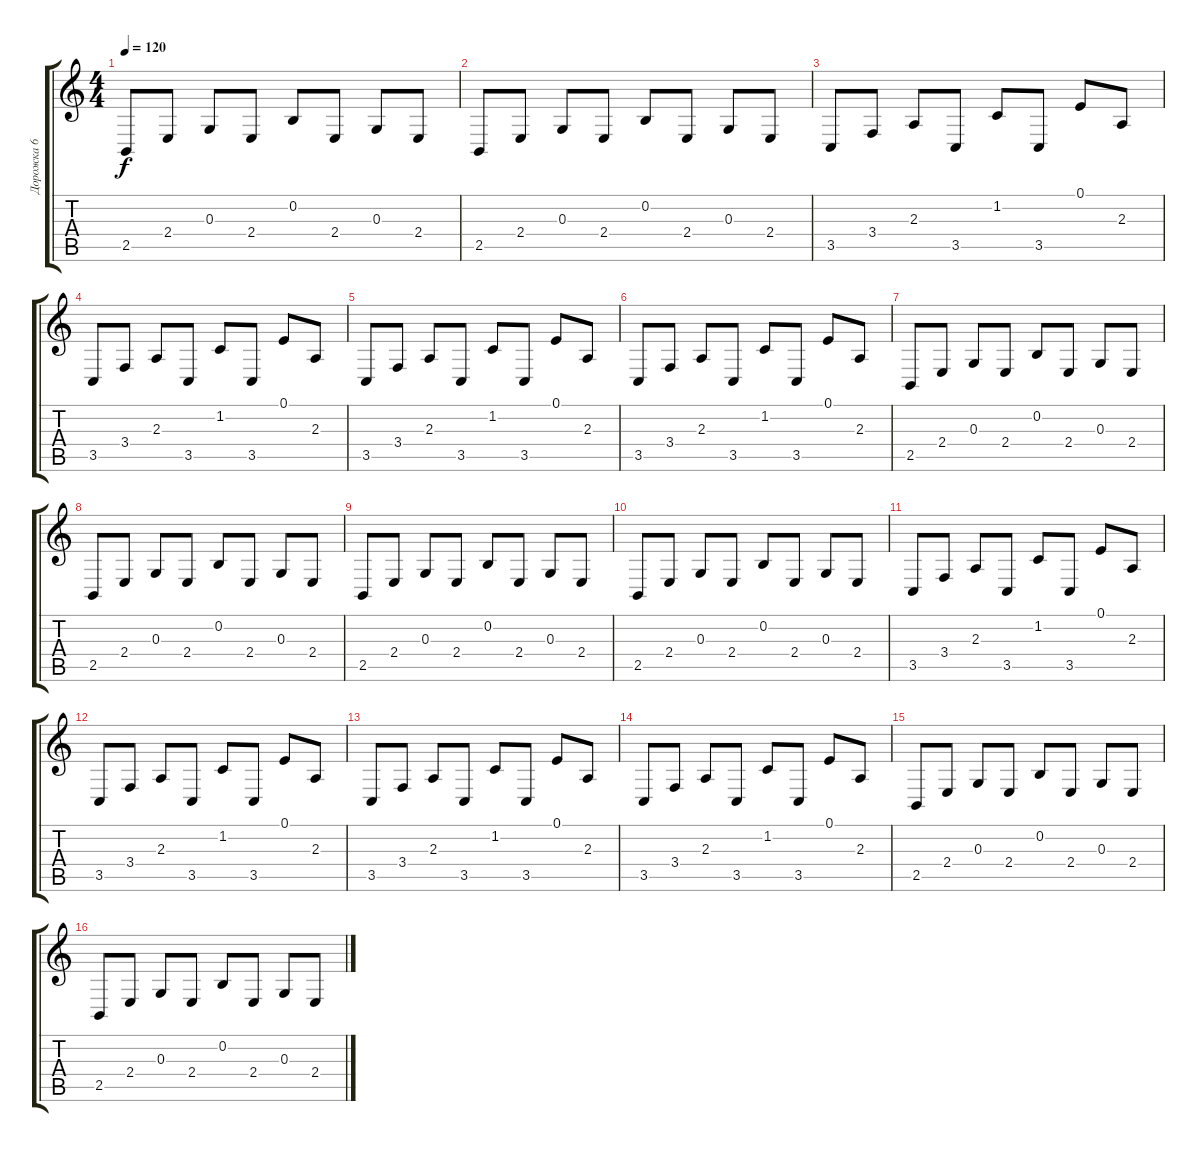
\track ("Дорожка 6" "Дорожка 6") {instrument acousticgrandpiano}
\staff {score tabs}
\tuning (E4 B3 G3 D3 A2 E2) {hide}
\ts (4 4)
\tempo 120
\clef g2
\ks c
2.5.8{dy f} 2.4.8 0.3.8 2.4.8 0.2.8 2.4.8 0.3.8 2.4.8 |
2.5.8 2.4.8 0.3.8 2.4.8 0.2.8 2.4.8 0.3.8 2.4.8 |
3.5.8 3.4.8 2.3.8 3.5.8 1.2.8 3.5.8 0.1.8 2.3.8 |
3.5.8 3.4.8 2.3.8 3.5.8 1.2.8 3.5.8 0.1.8 2.3.8 |
3.5.8 3.4.8 2.3.8 3.5.8 1.2.8 3.5.8 0.1.8 2.3.8 |
3.5.8 3.4.8 2.3.8 3.5.8 1.2.8 3.5.8 0.1.8 2.3.8 |
2.5.8 2.4.8 0.3.8 2.4.8 0.2.8 2.4.8 0.3.8 2.4.8 |
2.5.8 2.4.8 0.3.8 2.4.8 0.2.8 2.4.8 0.3.8 2.4.8 |
2.5.8 2.4.8 0.3.8 2.4.8 0.2.8 2.4.8 0.3.8 2.4.8 |
2.5.8 2.4.8 0.3.8 2.4.8 0.2.8 2.4.8 0.3.8 2.4.8 |
3.5.8 3.4.8 2.3.8 3.5.8 1.2.8 3.5.8 0.1.8 2.3.8 |
3.5.8 3.4.8 2.3.8 3.5.8 1.2.8 3.5.8 0.1.8 2.3.8 |
3.5.8 3.4.8 2.3.8 3.5.8 1.2.8 3.5.8 0.1.8 2.3.8 |
3.5.8 3.4.8 2.3.8 3.5.8 1.2.8 3.5.8 0.1.8 2.3.8 |
2.5.8 2.4.8 0.3.8 2.4.8 0.2.8 2.4.8 0.3.8 2.4.8 |
2.5.8 2.4.8 0.3.8 2.4.8 0.2.8 2.4.8 0.3.8 2.4.8
